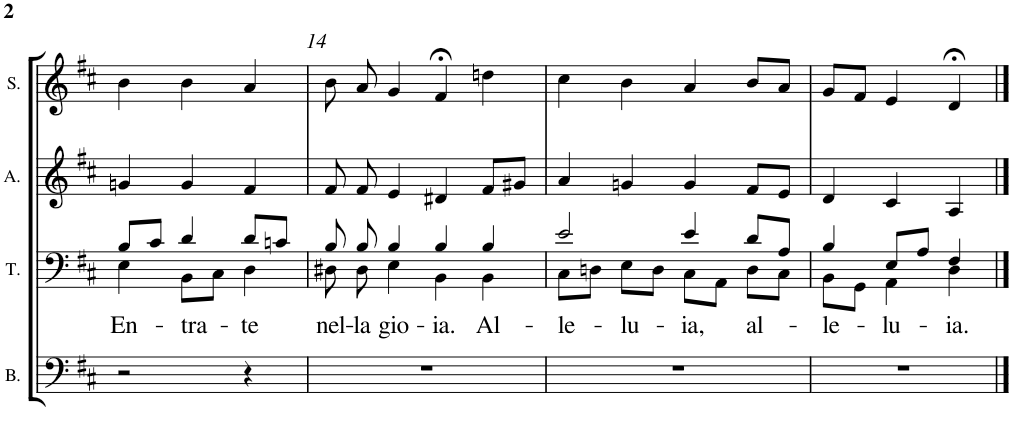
**kern	**kern	**text	**kern	**kern
*part4	*part3	*part3	*part2	*part1
*staff4	*staff3	*staff3	*staff2	*staff1
*I"Basse	*I"Ténor	*	*I"Alto	*I"Soprano
*I'B.	*I'T.	*	*I'A.	*I'S.
!!LO:PB:g=z
*clefF4	*clefF4	*	*clefG2	*clefG2
*	*Trd4c7	*	*	*
*k[f#c#]	*k[f#c#]	*	*k[f#c#]	*k[f#c#]
*M4/4	*M4/4	*	*M4/4	*M4/4
*met(c)	*met(c)	*	*met(c)	*met(c)
=13X3	=13X3	=13X3	=13X3	=13X3
*	*^	*	*	*
!	!	!	!LO:LY:b	!	!
2r	8B/L	4E\	En-	4gn/	4b\
.	8c#/J	.	.	.	.
!	!	!	!LO:LY:b	!	!
.	4d/	8BB\L	-tra-	4g/	4b\
.	.	8C#\J	.	.	.
!	!	!	!LO:LY:b	!	!
4r	8d/L	4D\	-te	4f#/	4a/
.	8cn/J	.	.	.	.
=14	=14	=14	=14	=14	=14
!	!	!	!LO:LY:b	!	!
1r	8B/	8D#X\	nel-	8f#/	8b\
!	!	!	!LO:LY:b	!	!
.	8B/	8D#\	la	8f#/	8a/
!	!	!	!LO:LY:b	!	!
.	4B/	4E\	gio-	4e/	4g/
!	!	!	!LO:LY:b	!	!
.	4B/	4BB\	-ia.	4d#X/	4f#;</
!	!	!	!LO:LY:b	!	!
.	4B/	4BB\	Al-	8f#/L	4ddn\
.	.	.	.	8g#X/J	.
=15	=15	=15	=15	=15	=15
!	!	!	!LO:LY:b	!	!
1r	2e/	8C#\L	-le-	4a/	4cc#\
.	.	8Dn\J	.	.	.
!	!	!	!LO:LY:b	!	!
.	.	8E\L	-lu-	4gn/	4b\
.	.	8D\J	.	.	.
!	!	!	!LO:LY:b	!	!
.	4e/	8C#\L	-ia,	4g/	4a/
.	.	8AA\J	.	.	.
!	!	!	!LO:LY:b	!	!
.	8d/L	8D\L	al-	8f#/L	8b/L
.	8A/J	8C#\J	.	8e/J	8a/J
=16	=16	=16	=16	=16	=16
!	!	!	!LO:LY:b	!	!
1r	4B/	8BB\L	-le-	4d/	8g/L
.	.	8GG\J	.	.	8f#/J
!	!	!	!LO:LY:b	!	!
.	8E/L	4AA\	-lu-	4c#/	4e/
.	8A/J	.	.	.	.
!	!	!	!LO:LY:b	!	!
.	4F#/	4D\	-ia.	4A/	4d;</
.	4ryy	4ryy	.	4ryy	4ryy
*	*v	*v	*	*	*
==	==	==	==	==
*-	*-	*-	*-	*-
